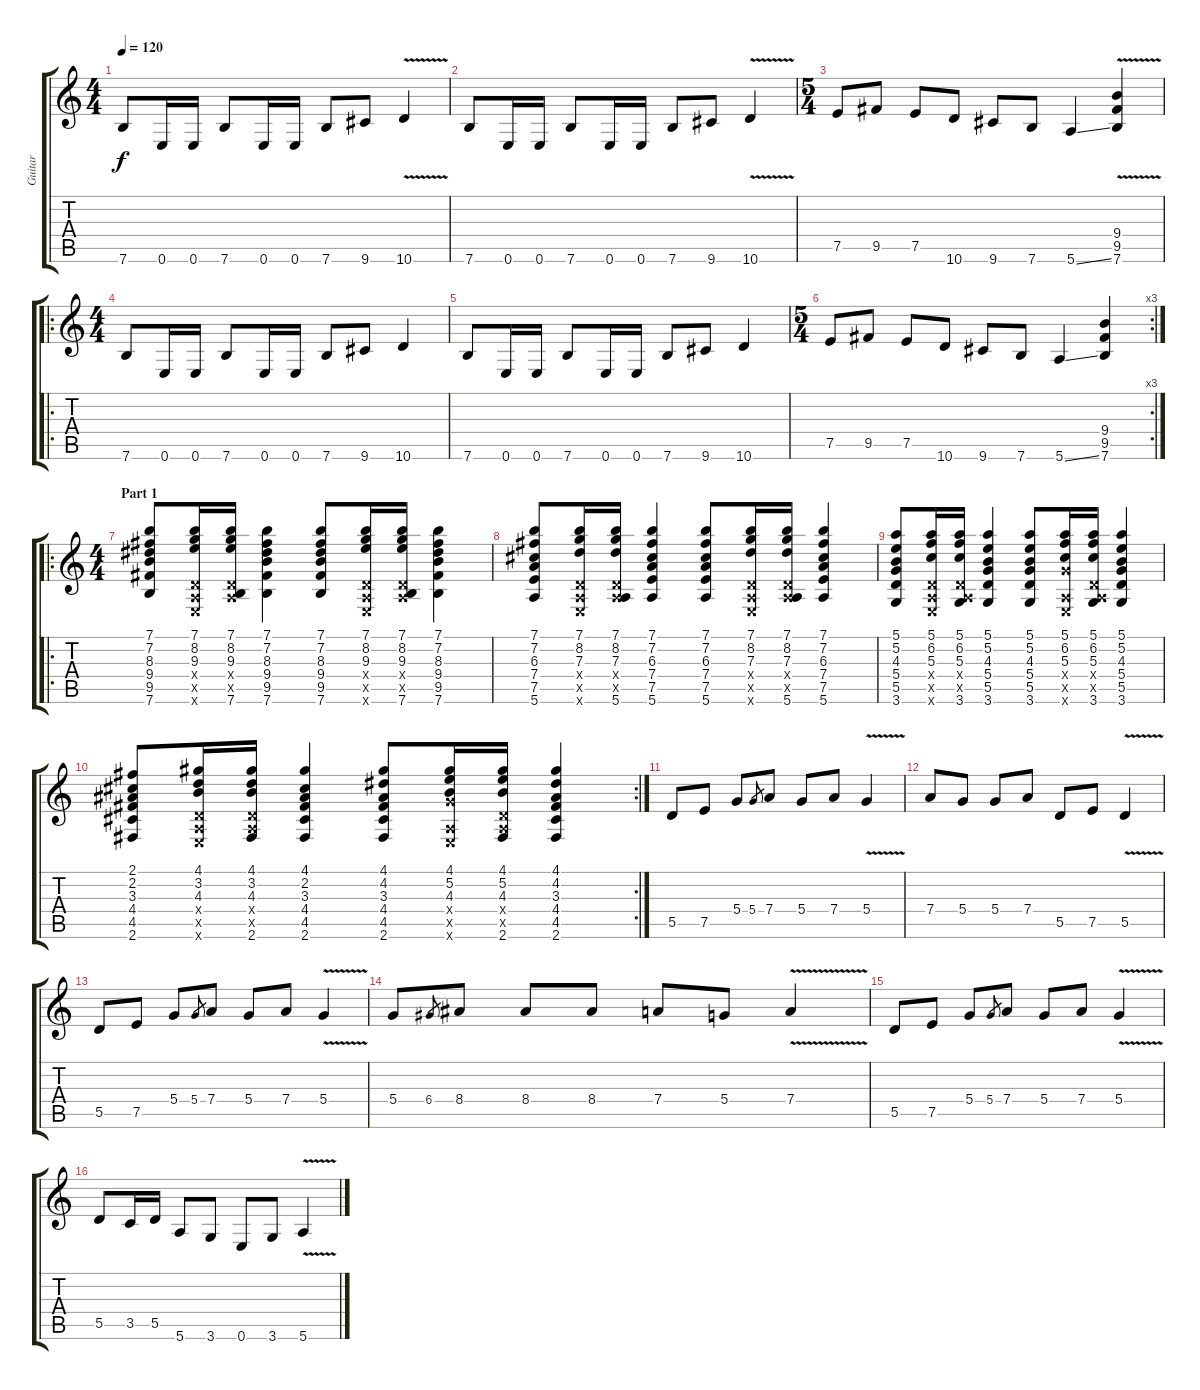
\track ("Guitar" "Guitar") {instrument distortionguitar}
\staff {score tabs}
\tuning (E4 B3 G3 D3 A2 E2) {hide}
\ts (4 4)
\tempo 120
\clef g2
\ks c
7.6.8{dy f instrument distortionguitar} 0.6.16 0.6.16 7.6.8 0.6.16 0.6.16 7.6.8 9.6.8 10.6{v}.4 |
7.6.8 0.6.16 0.6.16 7.6.8 0.6.16 0.6.16 7.6.8 9.6.8 10.6{v}.4 |
\ts (5 4)
7.5.8 9.5.8 7.5.8 10.6.8 9.6.8 7.6.8 5.6{ss}.4 (9.4 9.5 7.6{v}).4 |
\ro
\ts (4 4)
7.6.8 0.6.16 0.6.16 7.6.8 0.6.16 0.6.16 7.6.8 9.6.8 10.6.4 |
7.6.8 0.6.16 0.6.16 7.6.8 0.6.16 0.6.16 7.6.8 9.6.8 10.6.4 |
\rc 3
\ts (5 4)
7.5.8 9.5.8 7.5.8 10.6.8 9.6.8 7.6.8 5.6{ss}.4 (9.4 9.5 7.6).4 |
\ro
\ts (4 4)
\section ("" "Part 1")
(7.1 7.2 8.3 9.4 9.5 7.6).8 (7.1 8.2 9.3 0.4{x} 0.5{x} 0.6{x}).16 (7.1 8.2 9.3 0.4{x} 0.5{x} 7.6).16 (7.1 7.2 8.3 9.4 9.5 7.6).4 (7.1 7.2 8.3 9.4 9.5 7.6).8 (7.1 8.2 9.3 0.4{x} 0.5{x} 0.6{x}).16 (7.1 8.2 9.3 0.4{x} 0.5{x} 7.6).16 (7.1 7.2 8.3 9.4 9.5 7.6).4 |
(7.1 7.2 6.3 7.4 7.5 5.6).8 (7.1 8.2 7.3 0.4{x} 0.5{x} 0.6{x}).16 (7.1 8.2 7.3 0.4{x} 0.5{x} 5.6).16 (7.1 7.2 6.3 7.4 7.5 5.6).4 (7.1 7.2 6.3 7.4 7.5 5.6).8 (7.1 8.2 7.3 0.4{x} 0.5{x} 0.6{x}).16 (7.1 8.2 7.3 0.4{x} 0.5{x} 5.6).16 (7.1 7.2 6.3 7.4 7.5 5.6).4 |
(5.1 5.2 4.3 5.4 5.5 3.6).8 (5.1 6.2 5.3 0.4{x} 0.5{x} 0.6{x}).16 (5.1 6.2 5.3 0.4{x} 0.5{x} 3.6).16 (5.1 5.2 4.3 5.4 5.5 3.6).4 (5.1 5.2 4.3 5.4 5.5 3.6).8 (5.1 6.2 5.3 5.4{x} 0.5{x} 0.6{x}).16 (5.1 6.2 5.3 0.4{x} 0.5{x} 3.6).16 (5.1 5.2 4.3 5.4 5.5 3.6).4 |
\rc 2
(2.1 2.2 3.3 4.4 4.5 2.6).8 (4.1 3.2 4.3 0.4{x} 0.5{x} 0.6{x}).16 (4.1 3.2 4.3 0.4{x} 0.5{x} 2.6).16 (4.1 2.2 3.3 4.4 4.5 2.6).4 (4.1 4.2 3.3 4.4 4.5 2.6).8 (4.1 5.2 4.3 5.4{x} 0.5{x} 0.6{x}).16 (4.1 5.2 4.3 0.4{x} 0.5{x} 2.6).16 (4.1 4.2 3.3 4.4 4.5 2.6).4 |
5.5.8 7.5.8 5.4.8 5.4.8{gr} 7.4.8 5.4.8 7.4.8 5.4{v}.4 |
7.4.8 5.4.8 5.4.8 7.4.8 5.5.8 7.5.8 5.5{v}.4 |
5.5.8 7.5.8 5.4.8 5.4.8{gr} 7.4.8 5.4.8 7.4.8 5.4{v}.4 |
5.4.8 6.4.8{gr} 8.4.8 8.4.8 8.4.8 7.4.8 5.4.8 7.4{v}.4 |
5.5.8 7.5.8 5.4.8 5.4.8{gr} 7.4.8 5.4.8 7.4.8 5.4{v}.4 |
5.5.8 3.5.16 5.5.16 5.6.8 3.6.8 0.6.8 3.6.8 5.6{v}.4
